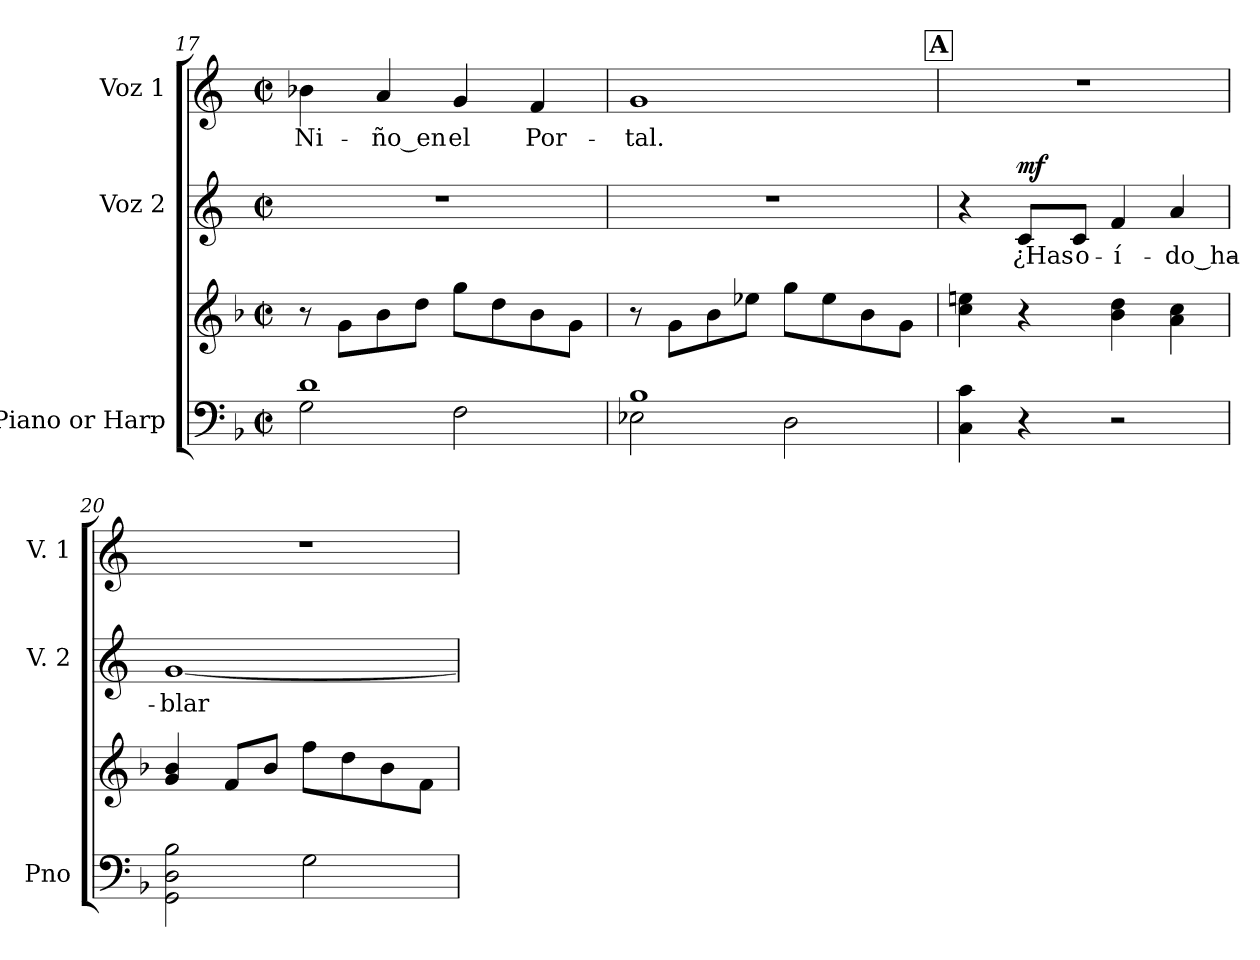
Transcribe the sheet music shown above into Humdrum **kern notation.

**kern	**kern	**kern	**text	**dynam	**kern	**text
*part3	*part3	*part2	*part2	*part2	*part1	*part1
*staff4	*staff3	*staff2	*staff2	*staff2	*staff1	*staff1
*I"Piano or Harp	*	*I"Voz 2	*	*	*I"Voz 1	*
*I'Pno	*	*I'V. 2	*	*	*I'V. 1	*
*clefF4	*clefG2	*clefG2	*	*	*clefG2	*
*k[b-]	*k[b-]	*k[]	*	*	*k[]	*
*M2/2	*M2/2	*M2/2	*	*	*M2/2	*
*met(c|)	*met(c|)	*met(c|)	*	*	*met(c|)	*
=17	=17	=17	=17	=17	=17	=17
*^	*	*	*	*	*	*
1d	2G\	8r	1r	.	.	4b-X\	Ni-
.	.	8g\L	.	.	.	.	.
.	.	8b-\	.	.	.	4a/	-ño_en
.	.	8dd\J	.	.	.	.	.
.	2F\	8gg\L	.	.	.	4g/	el
.	.	8dd\	.	.	.	.	.
.	.	8b-\	.	.	.	4f/	Por-
.	.	8g\J	.	.	.	.	.
=18	=18	=18	=18	=18	=18	=18	=18
1B-	2E-X\	8r	1r	.	.	1g	-tal.
.	.	8g\L	.	.	.	.	.
.	.	8b-\	.	.	.	.	.
.	.	8ee-X\J	.	.	.	.	.
.	2D\	8gg\L	.	.	.	.	.
.	.	8ee-\	.	.	.	.	.
.	.	8b-\	.	.	.	.	.
.	.	8g\J	.	.	.	.	.
*v	*v	*	*	*	*	*	*
!!LO:PB:g=z
!!LO:REH:place=s1:a:B:fs=19.1405:t=A
=19	=19	=19	=19	=19	=19	=19
4C\ 4c\	4cc\ 4een\	4r	.	.	1r	.
!	!	!	!	!LO:DY:a	!	!
4r	4r	8c/L	¿Has	mf	.	.
.	.	8c/J	o-	.	.	.
2r	4b-\ 4dd\	4f/	-í-	.	.	.
.	4a\ 4cc\	4a/	-do_ha-	.	.	.
=20	=20	=20	=20	=20	=20	=20
2GG\ 2D\ 2B-\	4g/ 4b-/	[1g	-blar	.	1r	.
.	8f/L	.	.	.	.	.
.	8b-/J	.	.	.	.	.
2G\	8ff\L	.	.	.	.	.
.	8dd\	.	.	.	.	.
.	8b-\	.	.	.	.	.
.	8f\J	.	.	.	.	.
=	=	=	=	=	=	=
*-	*-	*-	*-	*-	*-	*-
